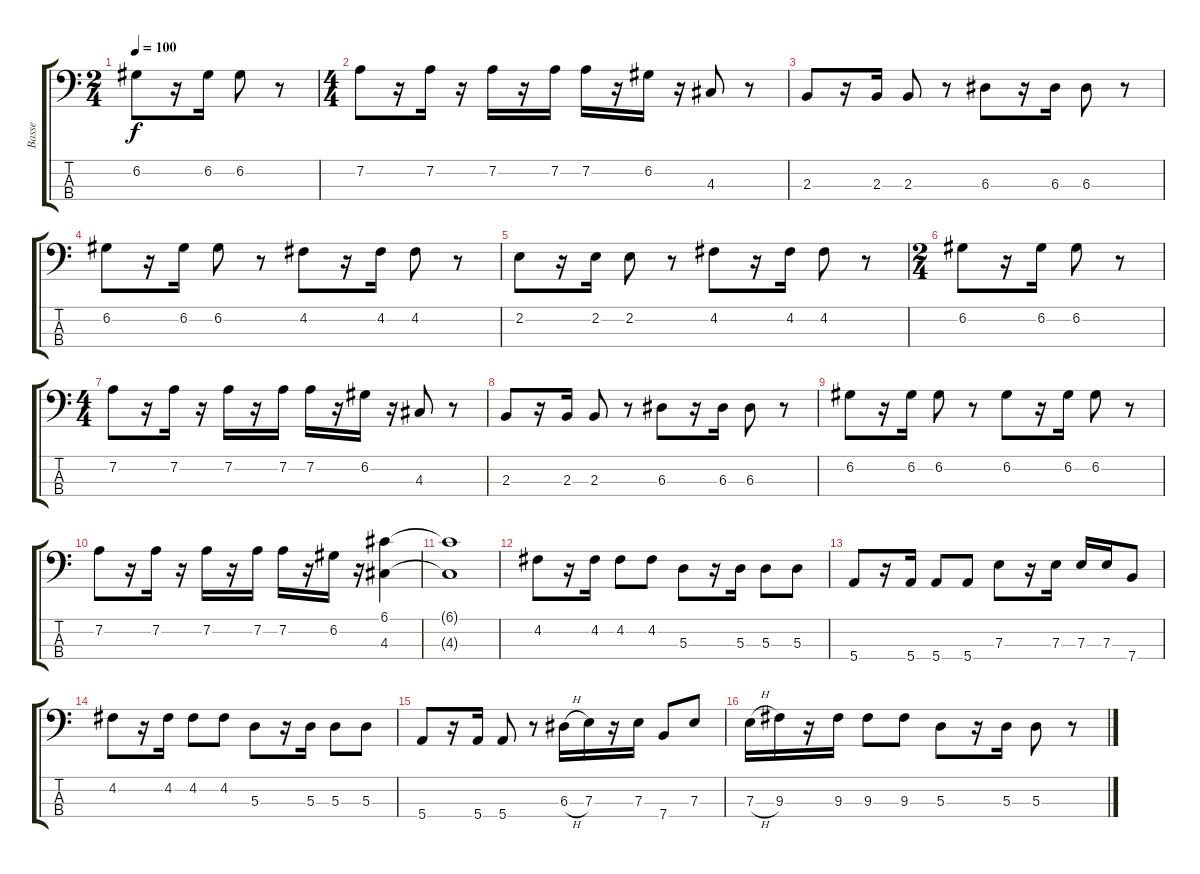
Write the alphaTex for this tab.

\track ("Basse" "Basse") {instrument electricbassfinger}
\staff {score tabs}
\tuning (G2 D2 A1 E1) {hide}
\ts (2 4)
\tempo 100
\clef f4
\ks c
6.2.8{dy f} r.16 6.2.16 6.2.8 r.8 |
\ts (4 4)
7.2.8 r.16 7.2.16 r.16 7.2.16 r.16 7.2.16 7.2.16 r.16 6.2.16 r.16 4.3.8 r.8 |
2.3.8 r.16 2.3.16 2.3.8 r.8 6.3.8 r.16 6.3.16 6.3.8 r.8 |
6.2.8 r.16 6.2.16 6.2.8 r.8 4.2.8 r.16 4.2.16 4.2.8 r.8 |
2.2.8 r.16 2.2.16 2.2.8 r.8 4.2.8 r.16 4.2.16 4.2.8 r.8 |
\ts (2 4)
6.2.8 r.16 6.2.16 6.2.8 r.8 |
\ts (4 4)
7.2.8 r.16 7.2.16 r.16 7.2.16 r.16 7.2.16 7.2.16 r.16 6.2.16 r.16 4.3.8 r.8 |
2.3.8 r.16 2.3.16 2.3.8 r.8 6.3.8 r.16 6.3.16 6.3.8 r.8 |
6.2.8 r.16 6.2.16 6.2.8 r.8 6.2.8 r.16 6.2.16 6.2.8 r.8 |
7.2.8 r.16 7.2.16 r.16 7.2.16 r.16 7.2.16 7.2.16 r.16 6.2.16 r.16 (6.1 4.3).4 |
(6.1{t} 4.3{t}).1 |
4.2.8 r.16 4.2.16 4.2.8 4.2.8 5.3.8 r.16 5.3.16 5.3.8 5.3.8 |
5.4.8 r.16 5.4.16 5.4.8 5.4.8 7.3.8 r.16 7.3.16 7.3.16 7.3.16 7.4.8 |
4.2.8 r.16 4.2.16 4.2.8 4.2.8 5.3.8 r.16 5.3.16 5.3.8 5.3.8 |
5.4.8 r.16 5.4.16 5.4.8 r.8 6.3{h}.16 7.3.16 r.16 7.3.16 7.4.8 7.3.8 |
7.3{h}.16 9.3.16 r.16 9.3.16 9.3.8 9.3.8 5.3.8 r.16 5.3.16 5.3.8 r.8
